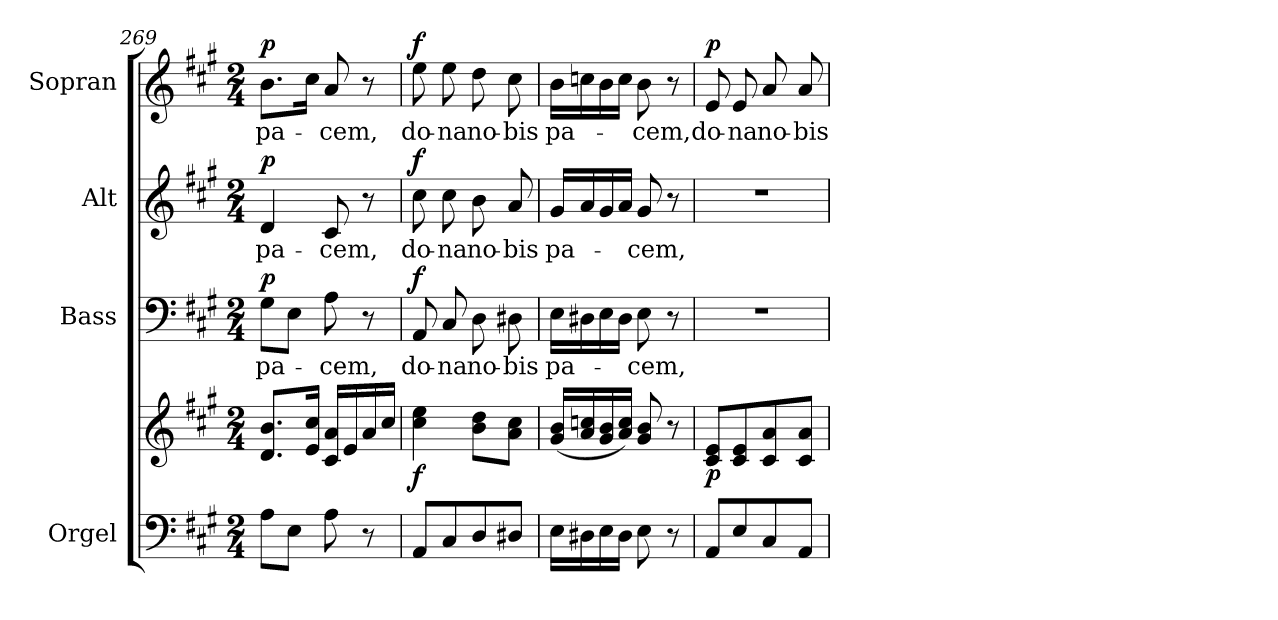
**kern	**kern	**dynam	**kern	**text	**dynam	**kern	**text	**dynam	**kern	**text	**dynam
*part4	*part4	*part4	*part3	*part3	*part3	*part2	*part2	*part2	*part1	*part1	*part1
*staff5	*staff4	*staff4/5	*staff3	*staff3	*staff3	*staff2	*staff2	*staff2	*staff1	*staff1	*staff1
*I"Orgel	*	*	*I"Bass	*	*	*I"Alt	*	*	*I"Sopran	*	*
*I'Org.	*	*	*I'B.	*	*	*I'A.	*	*	*I'S.	*	*
*clefF4	*clefG2	*	*clefF4	*	*	*clefG2	*	*	*clefG2	*	*
*k[f#c#g#]	*k[f#c#g#]	*	*k[f#c#g#]	*	*	*k[f#c#g#]	*	*	*k[f#c#g#]	*	*
*A:	*A:	*	*A:	*	*	*A:	*	*	*A:	*	*
*M2/4	*M2/4	*	*M2/4	*	*	*M2/4	*	*	*M2/4	*	*
=269	=269	=269	=269	=269	=269	=269	=269	=269	=269	=269	=269
!	!	!	!	!LO:LY:b	!LO:DY:a	!	!LO:LY:b	!LO:DY:a	!	!LO:LY:b	!LO:DY:a
8A\L	8.d/ 8.b/L	.	8G#\L	pa-	p	4d/	pa-	p	8.b\L	pa-	p
8E\J	.	.	8E\J	.	.	.	.	.	.	.	.
.	16e/ 16cc#/Jk	.	.	.	.	.	.	.	16cc#\Jk	.	.
!	!	!	!	!LO:LY:b	!	!	!LO:LY:b	!	!	!LO:LY:b	!
8A\	16c#/ 16a/LL	.	8A\	-cem,	.	8c#/	-cem,	.	8a/	-cem,	.
.	16e/	.	.	.	.	.	.	.	.	.	.
8r	16a/	.	8r	.	.	8r	.	.	8r	.	.
.	16cc#/JJ	.	.	.	.	.	.	.	.	.	.
=270	=270	=270	=270	=270	=270	=270	=270	=270	=270	=270	=270
!	!	!LO:DY:b	!	!LO:LY:b	!LO:DY:a	!	!LO:LY:b	!LO:DY:a	!	!LO:LY:b	!LO:DY:a
8AA/L	4cc#\ 4ee\	f	8AA/	do-	f	8cc#\	do-	f	8ee\	do-	f
!	!	!	!	!LO:LY:b	!	!	!LO:LY:b	!	!	!LO:LY:b	!
8C#/	.	.	8C#/	-na	.	8cc#\	-na	.	8ee\	-na	.
!	!	!	!	!LO:LY:b	!	!	!LO:LY:b	!	!	!LO:LY:b	!
8D/	8b\ 8dd\L	.	8D\	no-	.	8b\	no-	.	8dd\	no-	.
!	!	!	!	!LO:LY:b	!	!	!LO:LY:b	!	!	!LO:LY:b	!
8D#X/J	8a\ 8cc#\J	.	8D#X\	-bis	.	8a/	-bis	.	8cc#\	-bis	.
=271	=271	=271	=271	=271	=271	=271	=271	=271	=271	=271	=271
!	!	!	!	!LO:LY:b	!	!	!LO:LY:b	!	!	!LO:LY:b	!
16E\LL	(<16g#/ 16b/LL	.	16E\LL	pa-	.	16g#/LL	pa-	.	16b\LL	pa-	.
16D#X\	16a/ 16ccn/	.	16D#X\	.	.	16a/	.	.	16ccn\	.	.
16E\	16g#/ 16b/	.	16E\	.	.	16g#/	.	.	16b\	.	.
16D#\JJ	16a/ 16cc/JJ)	.	16D#\JJ	.	.	16a/JJ	.	.	16cc\JJ	.	.
!	!	!	!	!LO:LY:b	!	!	!LO:LY:b	!	!	!LO:LY:b	!
8E\	8g#/ 8b/	.	8E\	-cem,	.	8g#/	-cem,	.	8b\	-cem,	.
8r	8r	.	8r	.	.	8r	.	.	8r	.	.
!!LO:PB:g=z
=272	=272	=272	=272	=272	=272	=272	=272	=272	=272	=272	=272
!	!	!LO:DY:b	!	!	!	!	!	!	!	!LO:LY:b	!LO:DY:a
8AA/L	8c#/ 8e/L	p	2r	.	.	2r	.	.	8e/	do-	p
!	!	!	!	!	!	!	!	!	!	!LO:LY:b	!
8E/	8c#/ 8e/	.	.	.	.	.	.	.	8e/	-na	.
!	!	!	!	!	!	!	!	!	!	!LO:LY:b	!
8C#/	8c#/ 8a/	.	.	.	.	.	.	.	8a/	no-	.
!	!	!	!	!	!	!	!	!	!	!LO:LY:b	!
8AA/J	8c#/ 8a/J	.	.	.	.	.	.	.	8a/	-bis	.
=	=	=	=	=	=	=	=	=	=	=	=
*-	*-	*-	*-	*-	*-	*-	*-	*-	*-	*-	*-
